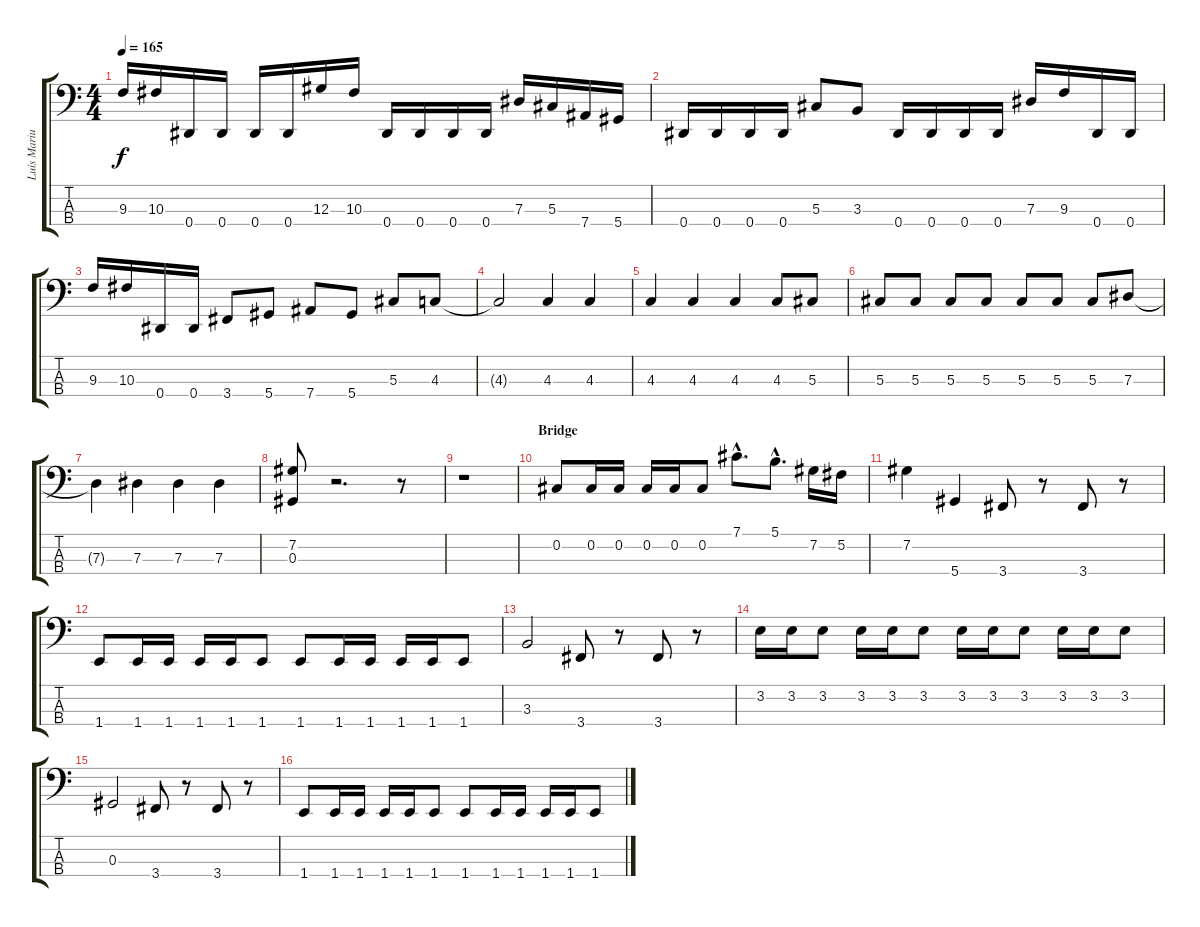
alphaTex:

\track ("Luís Mariutti" "Luís Mariu") {instrument electricbassfinger}
\staff {score tabs}
\tuning (Gb2 Db2 Ab1 Eb1) {hide}
\ts (4 4)
\tempo 165
\clef f4
\ks c
9.3.16{dy f} 10.3.16 0.4.16 0.4.16 0.4.16 0.4.16 12.3.16 10.3.16 0.4.16 0.4.16 0.4.16 0.4.16 7.3.16 5.3.16 7.4.16 5.4.16 |
0.4.16 0.4.16 0.4.16 0.4.16 5.3.8 3.3.8 0.4.16 0.4.16 0.4.16 0.4.16 7.3.16 9.3.16 0.4.16 0.4.16 |
9.3.16 10.3.16 0.4.16 0.4.16 3.4.8 5.4.8 7.4.8 5.4.8 5.3.8 4.3.8 |
4.3{t}.2 4.3.4 4.3.4 |
4.3.4 4.3.4 4.3.4 4.3.8 5.3.8 |
5.3.8 5.3.8 5.3.8 5.3.8 5.3.8 5.3.8 5.3.8 7.3.8 |
7.3{t}.4 7.3.4 7.3.4 7.3.4 |
(7.2 0.3).8 r.2{d} r.8 |
r.1 |
\section ("" "Bridge")
0.2.8 0.2.16 0.2.16 0.2.16 0.2.16 0.2.8 7.1{hac}.8{d} 5.1{hac}.8{d} 7.2.16 5.2.16 |
7.2.4 5.4.4 3.4.8 r.8 3.4.8 r.8 |
1.4.8 1.4.16 1.4.16 1.4.16 1.4.16 1.4.8 1.4.8 1.4.16 1.4.16 1.4.16 1.4.16 1.4.8 |
3.3.2 3.4.8 r.8 3.4.8 r.8 |
3.2.16 3.2.16 3.2.8 3.2.16 3.2.16 3.2.8 3.2.16 3.2.16 3.2.8 3.2.16 3.2.16 3.2.8 |
0.3.2 3.4.8 r.8 3.4.8 r.8 |
1.4.8 1.4.16 1.4.16 1.4.16 1.4.16 1.4.8 1.4.8 1.4.16 1.4.16 1.4.16 1.4.16 1.4.8
